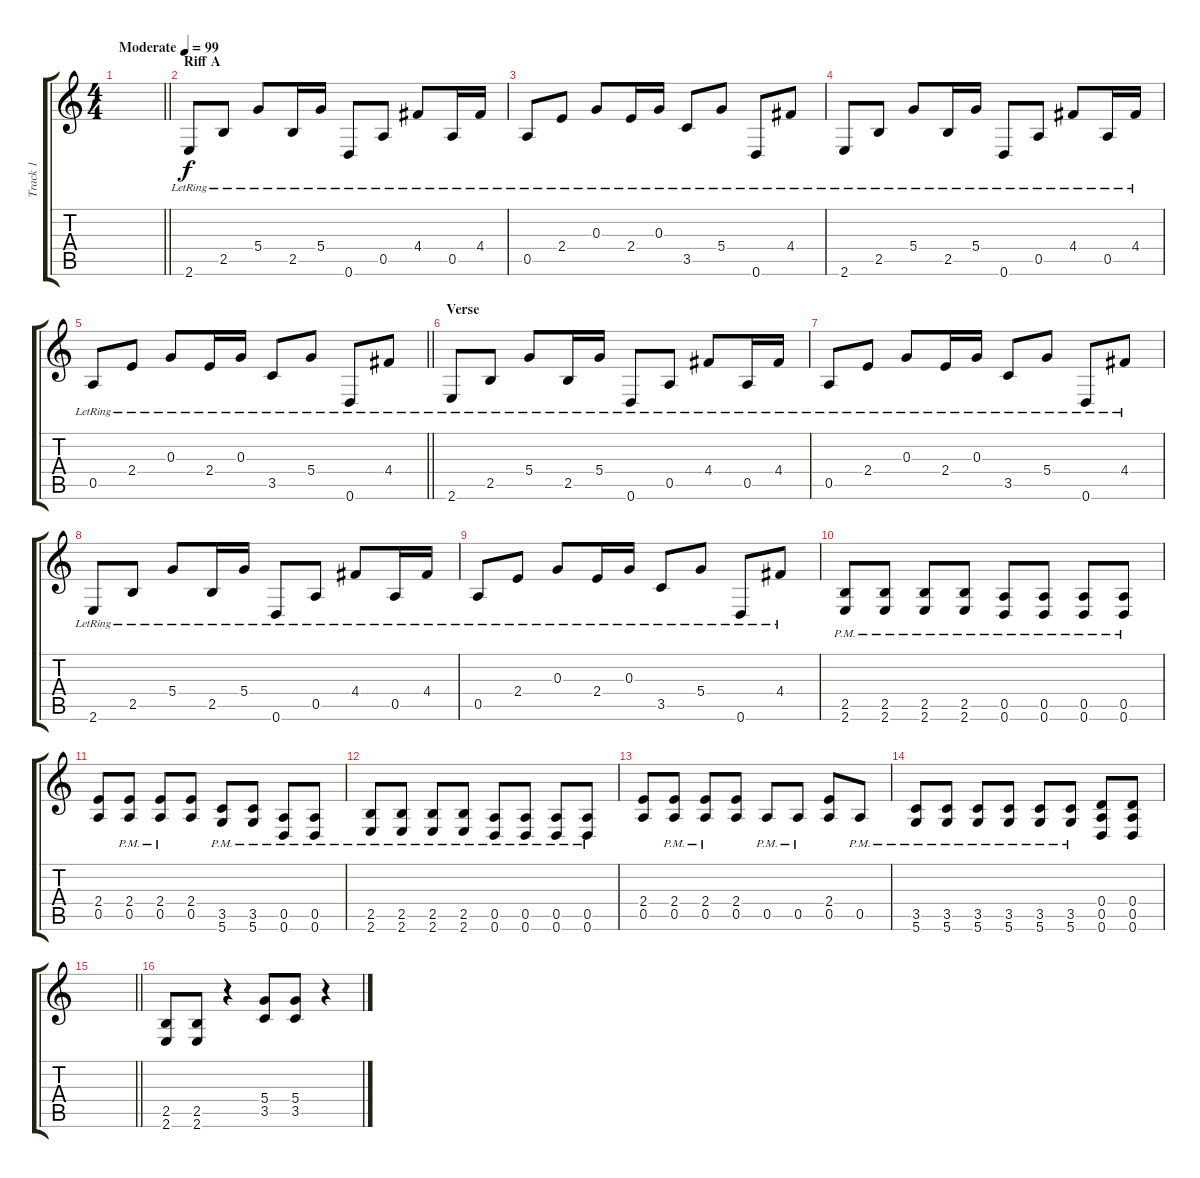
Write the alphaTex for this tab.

\track ("Track 1" "Track 1") {instrument electricguitarclean}
\staff {score tabs}
\tuning (E4 B3 G3 D3 A2 D2) {hide}
\ts (4 4)
\tempo (99 "Moderate")
\clef g2
\barLineRight lightlight
\ks c
|
\section ("" "Riff A")
2.6{lr}.8 2.5{lr}.8 5.4{lr}.8 2.5{lr}.16 5.4{lr}.16 0.6{lr}.8 0.5{lr}.8 4.4{lr}.8 0.5{lr}.16 4.4{lr}.16 |
0.5{lr}.8 2.4{lr}.8 0.3{lr}.8 2.4{lr}.16 0.3{lr}.16 3.5{lr}.8 5.4{lr}.8 0.6{lr}.8 4.4{lr}.8 |
2.6{lr}.8 2.5{lr}.8 5.4{lr}.8 2.5{lr}.16 5.4{lr}.16 0.6{lr}.8 0.5{lr}.8 4.4{lr}.8 0.5{lr}.16 4.4{lr}.16 |
\barLineRight lightlight
0.5{lr}.8 2.4{lr}.8 0.3{lr}.8 2.4{lr}.16 0.3{lr}.16 3.5{lr}.8 5.4{lr}.8 0.6{lr}.8 4.4{lr}.8 |
\section ("" "Verse")
2.6{lr}.8 2.5{lr}.8 5.4{lr}.8 2.5{lr}.16 5.4{lr}.16 0.6{lr}.8 0.5{lr}.8 4.4{lr}.8 0.5{lr}.16 4.4{lr}.16 |
0.5{lr}.8 2.4{lr}.8 0.3{lr}.8 2.4{lr}.16 0.3{lr}.16 3.5{lr}.8 5.4{lr}.8 0.6{lr}.8 4.4{lr}.8 |
2.6{lr}.8 2.5{lr}.8 5.4{lr}.8 2.5{lr}.16 5.4{lr}.16 0.6{lr}.8 0.5{lr}.8 4.4{lr}.8 0.5{lr}.16 4.4{lr}.16 |
0.5{lr}.8 2.4{lr}.8 0.3{lr}.8 2.4{lr}.16 0.3{lr}.16 3.5{lr}.8 5.4{lr}.8 0.6{lr}.8 4.4{lr}.8 |
(2.5{pm} 2.6{pm}).8{instrument overdrivenguitar} (2.5{pm} 2.6{pm}).8 (2.5{pm} 2.6{pm}).8 (2.5{pm} 2.6{pm}).8 (0.5{pm} 0.6{pm}).8 (0.5{pm} 0.6{pm}).8 (0.5{pm} 0.6{pm}).8 (0.5{pm} 0.6{pm}).8 |
(2.4 0.5).8 (2.4{pm} 0.5{pm}).8 (2.4{pm} 0.5{pm}).8 (2.4 0.5).8 (3.5{pm} 5.6{pm}).8 (3.5{pm} 5.6{pm}).8 (0.5{pm} 0.6{pm}).8 (0.5{pm} 0.6{pm}).8 |
(2.5{pm} 2.6{pm}).8 (2.5{pm} 2.6{pm}).8 (2.5{pm} 2.6{pm}).8 (2.5{pm} 2.6{pm}).8 (0.5{pm} 0.6{pm}).8 (0.5{pm} 0.6{pm}).8 (0.5{pm} 0.6{pm}).8 (0.5{pm} 0.6{pm}).8 |
(2.4 0.5).8 (2.4{pm} 0.5{pm}).8 (2.4{pm} 0.5{pm}).8 (2.4 0.5).8 0.5{pm}.8 0.5{pm}.8 (2.4 0.5).8 0.5{pm}.8 |
(3.5{pm} 5.6{pm}).8 (3.5{pm} 5.6{pm}).8 (3.5{pm} 5.6{pm}).8 (3.5{pm} 5.6{pm}).8 (3.5{pm} 5.6{pm}).8 (3.5{pm} 5.6{pm}).8 (0.4 0.5 0.6).8 (0.4 0.5 0.6).8 |
\barLineRight lightlight
|
(2.5 2.6).8 (2.5 2.6).8 r.4 (5.4 3.5).8 (5.4 3.5).8 r.4
